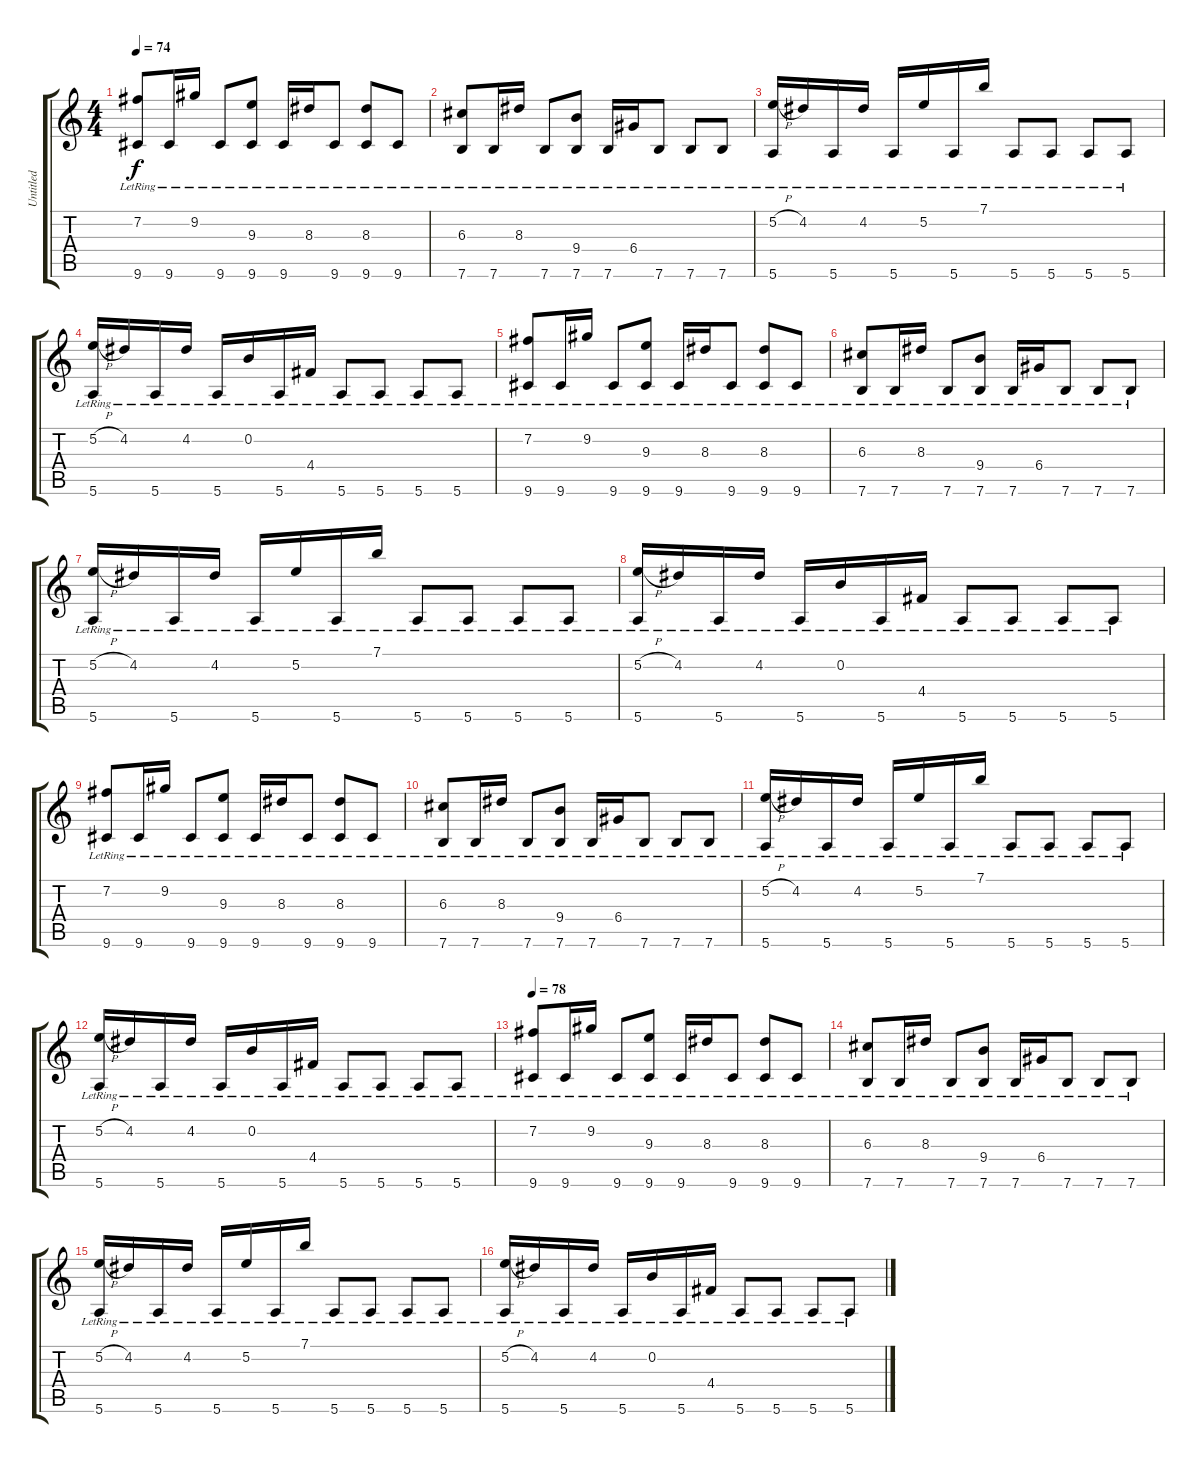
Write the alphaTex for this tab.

\track ("Untitled" "Untitled") {instrument acousticguitarnylon}
\staff {score tabs}
\tuning (E4 B3 G3 D3 A2 E2) {hide}
\ts (4 4)
\tempo 74
\clef g2
\ks c
(7.2{lr} 9.6{lr}).8{dy f} 9.6{lr}.16 9.2{lr}.16 9.6{lr}.8 (9.3{lr} 9.6{lr}).8 9.6{lr}.16 8.3{lr}.16 9.6{lr}.8 (8.3{lr} 9.6{lr}).8 9.6{lr}.8 |
(6.3{lr} 7.6{lr}).8 7.6{lr}.16 8.3{lr}.16 7.6{lr}.8 (9.4{lr} 7.6{lr}).8 7.6{lr}.16 6.4{lr}.16 7.6{lr}.8 7.6{lr}.8 7.6{lr}.8 |
(5.2{h lr} 5.6{lr}).16 4.2{lr}.16 5.6{lr}.16 4.2{lr}.16 5.6{lr}.16 5.2{lr}.16 5.6{lr}.16 7.1{lr}.16 5.6{lr}.8 5.6{lr}.8 5.6{lr}.8 5.6{lr}.8 |
(5.2{h lr} 5.6{lr}).16 4.2{lr}.16 5.6{lr}.16 4.2{lr}.16 5.6{lr}.16 0.2{lr}.16 5.6{lr}.16 4.4{lr}.16 5.6{lr}.8 5.6{lr}.8 5.6{lr}.8 5.6{lr}.8 |
(7.2{lr} 9.6{lr}).8 9.6{lr}.16 9.2{lr}.16 9.6{lr}.8 (9.3{lr} 9.6{lr}).8 9.6{lr}.16 8.3{lr}.16 9.6{lr}.8 (8.3{lr} 9.6{lr}).8 9.6{lr}.8 |
(6.3{lr} 7.6{lr}).8 7.6{lr}.16 8.3{lr}.16 7.6{lr}.8 (9.4{lr} 7.6{lr}).8 7.6{lr}.16 6.4{lr}.16 7.6{lr}.8 7.6{lr}.8 7.6{lr}.8 |
(5.2{h lr} 5.6{lr}).16 4.2{lr}.16 5.6{lr}.16 4.2{lr}.16 5.6{lr}.16 5.2{lr}.16 5.6{lr}.16 7.1{lr}.16 5.6{lr}.8 5.6{lr}.8 5.6{lr}.8 5.6{lr}.8 |
(5.2{h lr} 5.6{lr}).16 4.2{lr}.16 5.6{lr}.16 4.2{lr}.16 5.6{lr}.16 0.2{lr}.16 5.6{lr}.16 4.4{lr}.16 5.6{lr}.8 5.6{lr}.8 5.6{lr}.8 5.6{lr}.8 |
(7.2{lr} 9.6{lr}).8 9.6{lr}.16 9.2{lr}.16 9.6{lr}.8 (9.3{lr} 9.6{lr}).8 9.6{lr}.16 8.3{lr}.16 9.6{lr}.8 (8.3{lr} 9.6{lr}).8 9.6{lr}.8 |
(6.3{lr} 7.6{lr}).8 7.6{lr}.16 8.3{lr}.16 7.6{lr}.8 (9.4{lr} 7.6{lr}).8 7.6{lr}.16 6.4{lr}.16 7.6{lr}.8 7.6{lr}.8 7.6{lr}.8 |
(5.2{h lr} 5.6{lr}).16 4.2{lr}.16 5.6{lr}.16 4.2{lr}.16 5.6{lr}.16 5.2{lr}.16 5.6{lr}.16 7.1{lr}.16 5.6{lr}.8 5.6{lr}.8 5.6{lr}.8 5.6{lr}.8 |
(5.2{h lr} 5.6{lr}).16 4.2{lr}.16 5.6{lr}.16 4.2{lr}.16 5.6{lr}.16 0.2{lr}.16 5.6{lr}.16 4.4{lr}.16 5.6{lr}.8 5.6{lr}.8 5.6{lr}.8 5.6{lr}.8 |
\tempo 78
(7.2{lr} 9.6{lr}).8 9.6{lr}.16 9.2{lr}.16 9.6{lr}.8 (9.3{lr} 9.6{lr}).8 9.6{lr}.16 8.3{lr}.16 9.6{lr}.8 (8.3{lr} 9.6{lr}).8 9.6{lr}.8 |
(6.3{lr} 7.6{lr}).8 7.6{lr}.16 8.3{lr}.16 7.6{lr}.8 (9.4{lr} 7.6{lr}).8 7.6{lr}.16 6.4{lr}.16 7.6{lr}.8 7.6{lr}.8 7.6{lr}.8 |
(5.2{h lr} 5.6{lr}).16 4.2{lr}.16 5.6{lr}.16 4.2{lr}.16 5.6{lr}.16 5.2{lr}.16 5.6{lr}.16 7.1{lr}.16 5.6{lr}.8 5.6{lr}.8 5.6{lr}.8 5.6{lr}.8 |
(5.2{h lr} 5.6{lr}).16 4.2{lr}.16 5.6{lr}.16 4.2{lr}.16 5.6{lr}.16 0.2{lr}.16 5.6{lr}.16 4.4{lr}.16 5.6{lr}.8 5.6{lr}.8 5.6{lr}.8 5.6{lr}.8
